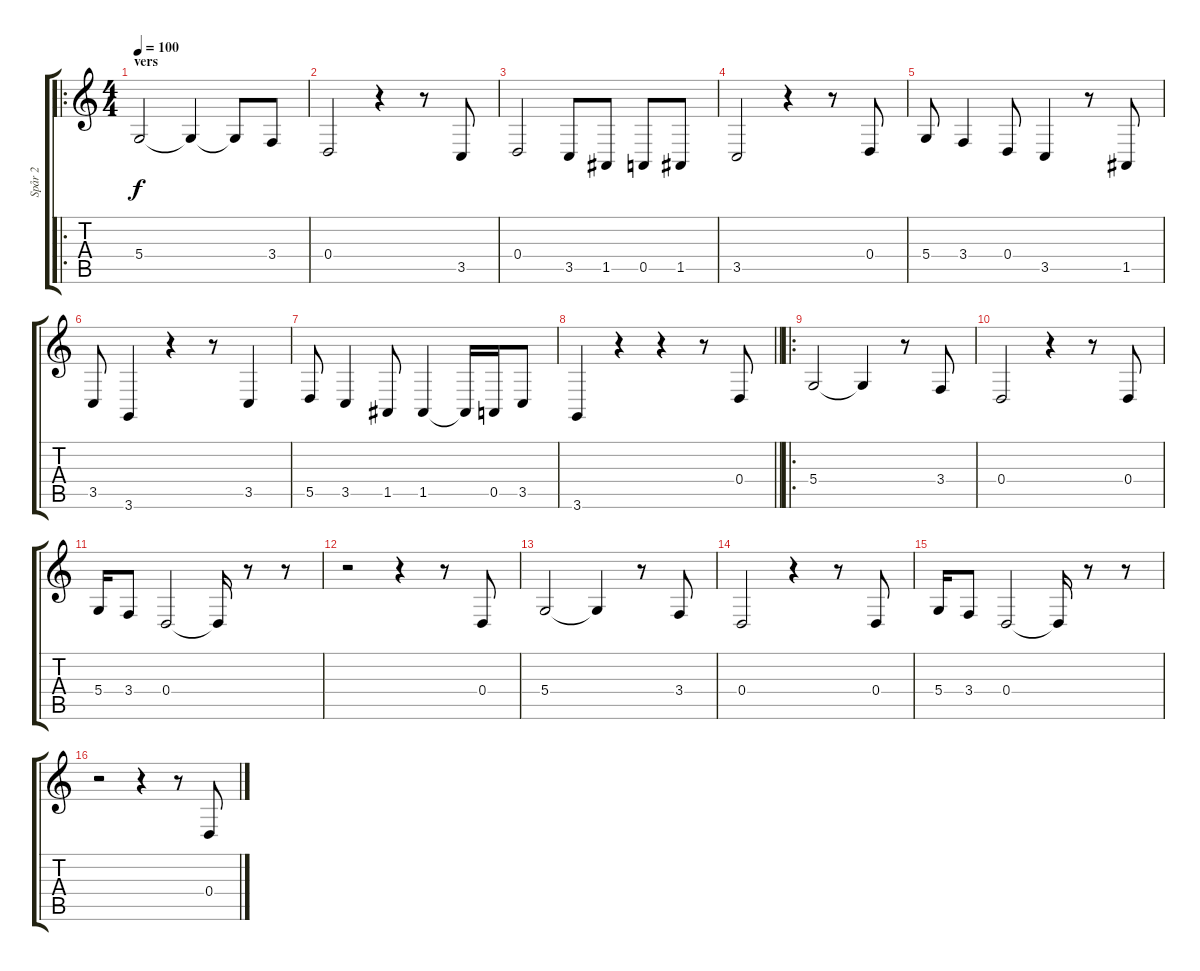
\track ("Spår 2" "Spår 2") {instrument clarinet}
\staff {score tabs}
\tuning (E4 B3 G3 D3 A2 E2) {hide}
\ro
\ts (4 4)
\section ("" "vers")
\tempo 100
\clef g2
\ks c
5.4.2{dy f} 5.4{t}.4 5.4{t}.8 3.4.8 |
0.4.2 r.4 r.8 3.5.8 |
0.4.2 3.5.8 1.5.8 0.5.8 1.5.8 |
3.5.2 r.4 r.8 0.4.8 |
5.4.8 3.4.4 0.4.8 3.5.4 r.8 1.5.8 |
3.5.8 3.6.4 r.4 r.8 3.5.4 |
5.5.8 3.5.4 1.5.8 1.5.4 1.5{t}.16 0.5.16 3.5.8 |
\barLineRight lightlight
3.6.4 r.4 r.4 r.8 0.4.8 |
\ro
5.4.2 5.4{t}.4 r.8 3.4.8 |
0.4.2 r.4 r.8 0.4.8 |
5.4.16 3.4.8 0.4.2 0.4{t}.16 r.8 r.8 |
r.2 r.4 r.8 0.4.8 |
5.4.2 5.4{t}.4 r.8 3.4.8 |
0.4.2 r.4 r.8 0.4.8 |
5.4.16 3.4.8 0.4.2 0.4{t}.16 r.8 r.8 |
r.2 r.4 r.8 0.4.8
